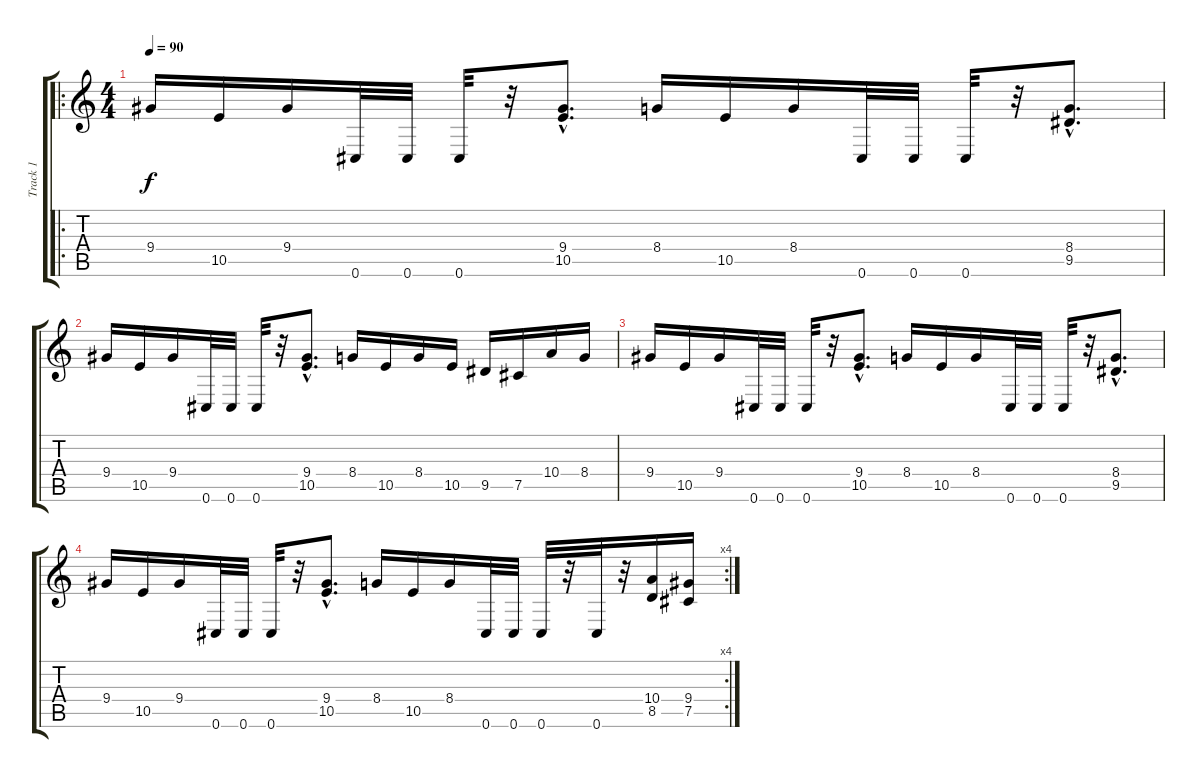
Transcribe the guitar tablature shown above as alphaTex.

\track ("Track 1" "Track 1") {instrument overdrivenguitar}
\staff {score tabs}
\tuning (Db4 Ab3 E3 B2 Gb2 Db2) {hide}
\ro
\ts (4 4)
\tempo 90
\clef g2
\ks c
9.4.16{dy f} 10.5.16 9.4.16 0.6.32 0.6.32 0.6.32 r.32 (9.4{hac} 10.5{hac}).8{d} 8.4.16 10.5.16 8.4.16 0.6.32 0.6.32 0.6.32 r.32 (8.4{hac} 9.5{hac}).8{d} |
9.4.16 10.5.16 9.4.16 0.6.32 0.6.32 0.6.32 r.32 (9.4{hac} 10.5{hac}).8{d} 8.4.16 10.5.16 8.4.16 10.5.16 9.5.16 7.5.16 10.4.16 8.4.16 |
9.4.16 10.5.16 9.4.16 0.6.32 0.6.32 0.6.32 r.32 (9.4{hac} 10.5{hac}).8{d} 8.4.16 10.5.16 8.4.16 0.6.32 0.6.32 0.6.32 r.32 (8.4{hac} 9.5{hac}).8{d} |
\rc 4
9.4.16 10.5.16 9.4.16 0.6.32 0.6.32 0.6.32 r.32 (9.4{hac} 10.5{hac}).8{d} 8.4.16 10.5.16 8.4.16 0.6.32 0.6.32 0.6.32 r.32 0.6.32 r.32 (10.4 8.5).16 (9.4 7.5).16
